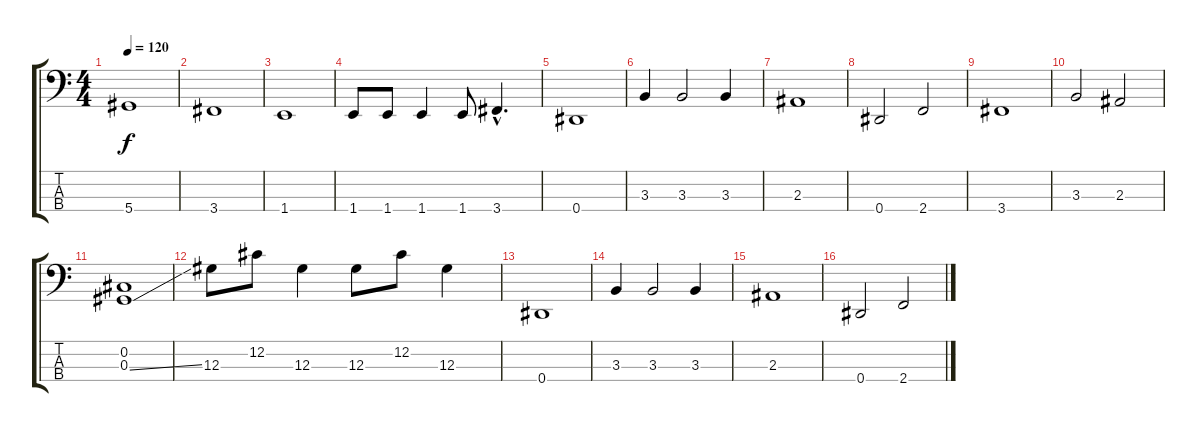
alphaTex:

\track "" {instrument electricbassfinger}
\staff {score tabs}
\tuning (Gb2 Db2 Ab1 Eb1) {hide}
\ts (4 4)
\tempo 120
\clef f4
\ks c
5.4.1{dy f} |
3.4.1 |
1.4.1 |
1.4.8 1.4.8 1.4.4 1.4.8 3.4{hac}.4{d} |
0.4.1 |
3.3.4 3.3.2 3.3.4 |
2.3.1 |
0.4.2 2.4.2 |
3.4.1 |
3.3.2 2.3.2 |
(0.2 0.3{ss}).1 |
12.3.8 12.2.8 12.3.4 12.3.8 12.2.8 12.3.4 |
0.4.1 |
3.3.4 3.3.2 3.3.4 |
2.3.1 |
0.4.2 2.4.2
